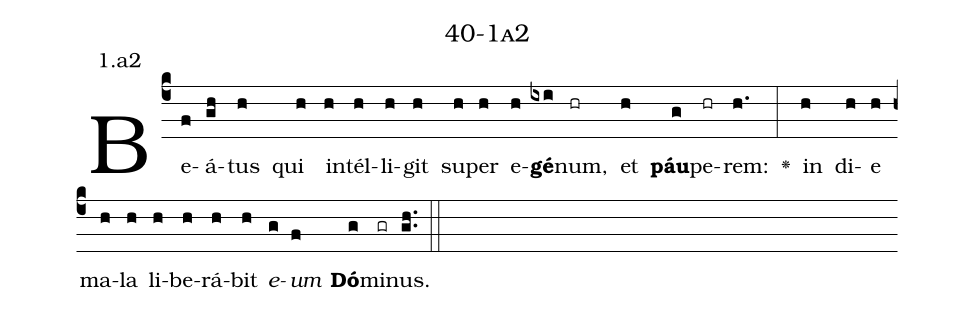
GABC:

name: 40-1a2;
annotation: 1.a2;
%%
(c4)Be(f)á(gh)tus(h) qui(h) in(h)tél(h)li(h)git(h) su(h)per(h) e(h)<b>gé</b>(ixi)num,(hr) et(h) <b>páu</b>(g)pe(hr)rem:(h.) <v>\greheightstar</v>(:) in(h) di(h)e(h) ma(h)la(h) li(h)be(h)rá(h)bit(h) <i>e</i>(g)<i>um</i>(f) <b>Dó</b>(g)mi(gr)nus.(gh..) (::)


%E(h) u(h) o(g) u(f) a(g) e.(gh..) (::)
